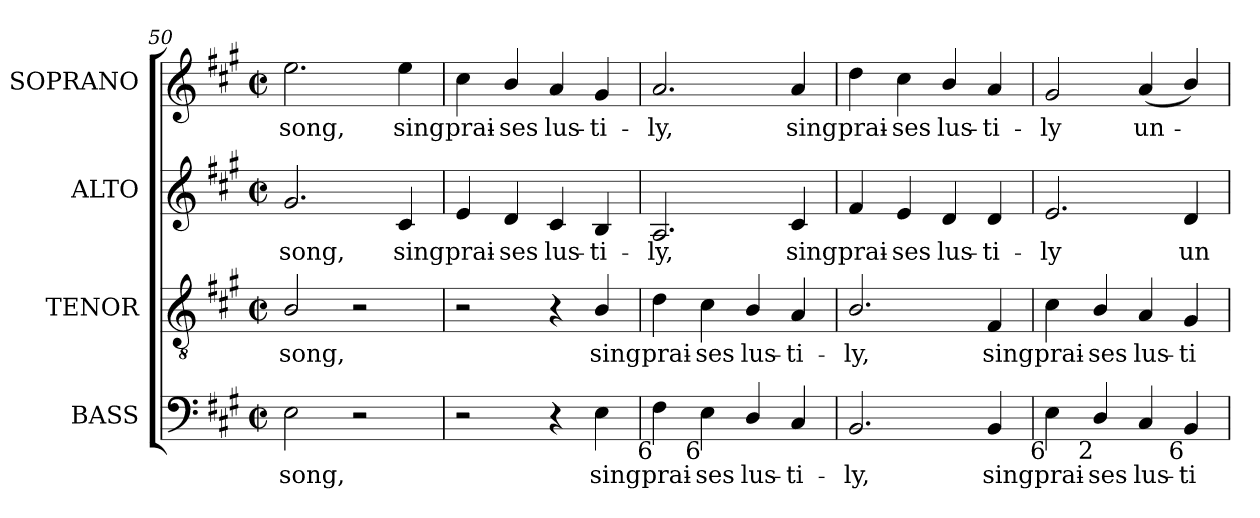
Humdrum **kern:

**kern	**text	**kern	**text	**kern	**text	**kern	**text
*part4	*part4	*part3	*part3	*part2	*part2	*part1	*part1
*staff4	*staff4	*staff3	*staff3	*staff2	*staff2	*staff1	*staff1
*I"BASS	*	*I"TENOR	*	*I"ALTO	*	*I"SOPRANO	*
*I'B.	*	*I'T.	*	*I'A.	*	*I'S.	*
*clefF4	*	*clefGv2	*	*clefG2	*	*clefG2	*
*	*	*ITrd7c12	*	*	*	*	*
*k[f#c#g#]	*	*k[f#c#g#]	*	*k[f#c#g#]	*	*k[f#c#g#]	*
*A:	*	*A:	*	*A:	*	*A:	*
*M2/2	*	*M2/2	*	*M2/2	*	*M2/2	*
*met(c|)	*	*met(c|)	*	*met(c|)	*	*met(c|)	*
=50	=50	=50	=50	=50	=50	=50	=50
!	!LO:LY:b:color=#000000	!	!	!	!	!	!
!	!	!	!LO:LY:b:color=#000000	!	!	!	!
!	!	!	!	!	!LO:LY:b:color=#000000	!	!
!	!	!	!	!	!	!	!LO:LY:b:color=#000000
2Ei\	song,	2BBi/	song,	2.g#i/	song,	2.eei\	song,
2r	.	2r	.	.	.	.	.
!	!	!	!	!	!LO:LY:b:color=#000000	!	!
!	!	!	!	!	!	!	!LO:LY:b:color=#000000
.	.	.	.	4c#i/	sing	4eei\	sing
=51	=51	=51	=51	=51	=51	=51	=51
!	!	!	!	!	!LO:LY:b:color=#000000	!	!
!	!	!	!	!	!	!	!LO:LY:b:color=#000000
2r	.	2r	.	4ei/	prai-	4cc#i\	prai-
!	!	!	!	!	!LO:LY:b:color=#000000	!	!
!	!	!	!	!	!	!	!LO:LY:b:color=#000000
.	.	.	.	4di/	-ses	4bi/	-ses
!	!	!	!	!	!LO:LY:b:color=#000000	!	!
!	!	!	!	!	!	!	!LO:LY:b:color=#000000
4r	.	4r	.	4c#i/	lus-	4ai/	lus-
!	!LO:LY:b:color=#000000	!	!	!	!	!	!
!	!	!	!LO:LY:b:color=#000000	!	!	!	!
!	!	!	!	!	!LO:LY:b:color=#000000	!	!
!	!	!	!	!	!	!	!LO:LY:b:color=#000000
4Ei\	sing	4BBi/	sing	4Bi/	-ti-	4g#i/	-ti-
=52	=52	=52	=52	=52	=52	=52	=52
!	!LO:LY:b:color=#000000	!	!	!	!	!	!
!	!	!	!LO:LY:b:color=#000000	!	!	!	!
!	!	!	!	!	!LO:LY:b:color=#000000	!	!
!LO:TX:b:rj:t=6	!	!	!	!	!	!	!
!	!	!	!	!	!	!	!LO:LY:b:color=#000000
4F#i\	prai-	4Di\	prai-	2.Ai/	-ly,	2.ai/	-ly,
!	!LO:LY:b:color=#000000	!	!	!	!	!	!
!LO:TX:b:rj:t=6	!	!	!	!	!	!	!
!	!	!	!LO:LY:b:color=#000000	!	!	!	!
4Ei\	-ses	4C#i\	-ses	.	.	.	.
!	!LO:LY:b:color=#000000	!	!	!	!	!	!
!	!	!	!LO:LY:b:color=#000000	!	!	!	!
4Di/	lus-	4BBi/	lus-	.	.	.	.
!	!LO:LY:b:color=#000000	!	!	!	!	!	!
!	!	!	!LO:LY:b:color=#000000	!	!	!	!
!	!	!	!	!	!LO:LY:b:color=#000000	!	!
!	!	!	!	!	!	!	!LO:LY:b:color=#000000
4C#i/	-ti-	4AAi/	-ti-	4c#i/	sing	4ai/	sing
!!LO:LB:g=z
=53	=53	=53	=53	=53	=53	=53	=53
!	!LO:LY:b:color=#000000	!	!	!	!	!	!
!	!	!	!LO:LY:b:color=#000000	!	!	!	!
!	!	!	!	!	!LO:LY:b:color=#000000	!	!
!	!	!	!	!	!	!	!LO:LY:b:color=#000000
2.BBi/	-ly,	2.BBi/	-ly,	4f#i/	prai-	4ddi\	prai-
!	!	!	!	!	!LO:LY:b:color=#000000	!	!
!	!	!	!	!	!	!	!LO:LY:b:color=#000000
.	.	.	.	4ei/	-ses	4cc#i\	-ses
!	!	!	!	!	!LO:LY:b:color=#000000	!	!
!	!	!	!	!	!	!	!LO:LY:b:color=#000000
.	.	.	.	4di/	lus-	4bi/	lus-
!	!LO:LY:b:color=#000000	!	!	!	!	!	!
!	!	!	!LO:LY:b:color=#000000	!	!	!	!
!	!	!	!	!	!LO:LY:b:color=#000000	!	!
!	!	!	!	!	!	!	!LO:LY:b:color=#000000
4BBi/	sing	4FF#i/	sing	4di/	-ti-	4ai/	-ti-
=54	=54	=54	=54	=54	=54	=54	=54
!	!LO:LY:b:color=#000000	!	!	!	!	!	!
!	!	!	!LO:LY:b:color=#000000	!	!	!	!
!	!	!	!	!	!LO:LY:b:color=#000000	!	!
!LO:TX:b:rj:t=6	!	!	!	!	!	!	!
!	!	!	!	!	!	!	!LO:LY:b:color=#000000
4Ei\	prai-	4C#i\	prai-	2.ei/	-ly	2g#i/	-ly
!	!LO:LY:b:color=#000000	!	!	!	!	!	!
!LO:TX:b:rj:t=2	!	!	!	!	!	!	!
!	!	!	!LO:LY:b:color=#000000	!	!	!	!
4Di/	-ses	4BBi/	-ses	.	.	.	.
!	!LO:LY:b:color=#000000	!	!	!	!	!	!
!	!	!	!LO:LY:b:color=#000000	!	!	!	!
!	!	!	!	!	!	!	!LO:LY:b:color=#000000
4C#i/	lus-	4AAi/	lus-	.	.	(4ai/	un-
!	!LO:LY:b:color=#000000	!	!	!	!	!	!
!	!	!	!LO:LY:b:color=#000000	!	!	!	!
!LO:TX:b:rj:t=6	!	!	!	!	!	!	!
!	!	!	!	!	!LO:LY:b:color=#000000	!	!
4BBi/	-ti-	4GG#i/	-ti-	4di/	un-	4bi/)	.
=	=	=	=	=	=	=	=
*-	*-	*-	*-	*-	*-	*-	*-
